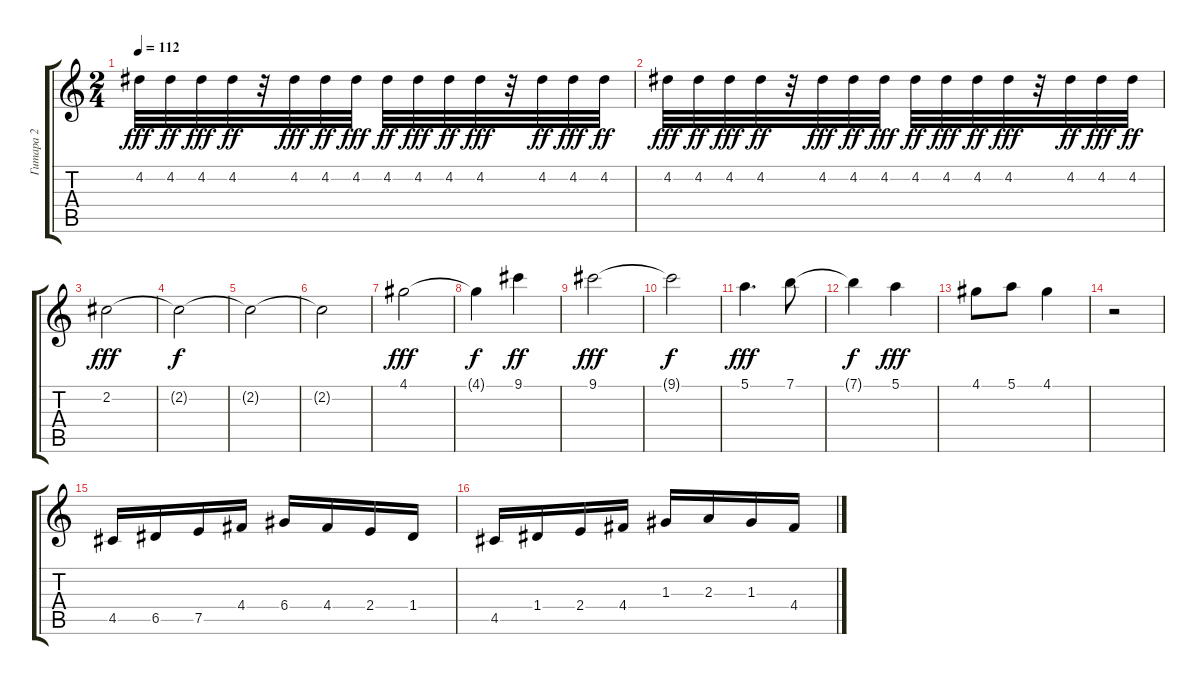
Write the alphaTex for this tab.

\track ("Гитара 2" "Гитара 2") {instrument distortionguitar}
\staff {score tabs}
\tuning (E4 B3 G3 D3 A2 E2) {hide}
\ts (2 4)
\tempo 112
\clef g2
\ks c
4.2.32{dy fff} 4.2.32{dy ff} 4.2.32{dy fff} 4.2.32{dy ff} r.32 4.2.32{dy fff} 4.2.32{dy ff} 4.2.32{dy fff} 4.2.32{dy ff} 4.2.32{dy fff} 4.2.32{dy ff} 4.2.32{dy fff} r.32 4.2.32{dy ff} 4.2.32{dy fff} 4.2.32{dy ff} |
4.2.32{dy fff} 4.2.32{dy ff} 4.2.32{dy fff} 4.2.32{dy ff} r.32 4.2.32{dy fff} 4.2.32{dy ff} 4.2.32{dy fff} 4.2.32{dy ff} 4.2.32{dy fff} 4.2.32{dy ff} 4.2.32{dy fff} r.32 4.2.32{dy ff} 4.2.32{dy fff} 4.2.32{dy ff} |
2.2.2{dy fff} |
2.2{t}.2{dy f} |
2.2{t}.2 |
2.2{t}.2 |
4.1.2{dy fff} |
4.1{t}.4{dy f} 9.1.4{dy ff} |
9.1.2{dy fff} |
9.1{t}.2{dy f} |
5.1.4{d dy fff} 7.1.8 |
7.1{t}.4{dy f} 5.1.4{dy fff} |
4.1.8 5.1.8 4.1.4 |
r.2 |
4.5.16 6.5.16 7.5.16 4.4.16 6.4.16 4.4.16 2.4.16 1.4.16 |
4.5.16 1.4.16 2.4.16 4.4.16 1.3.16 2.3.16 1.3.16 4.4.16
